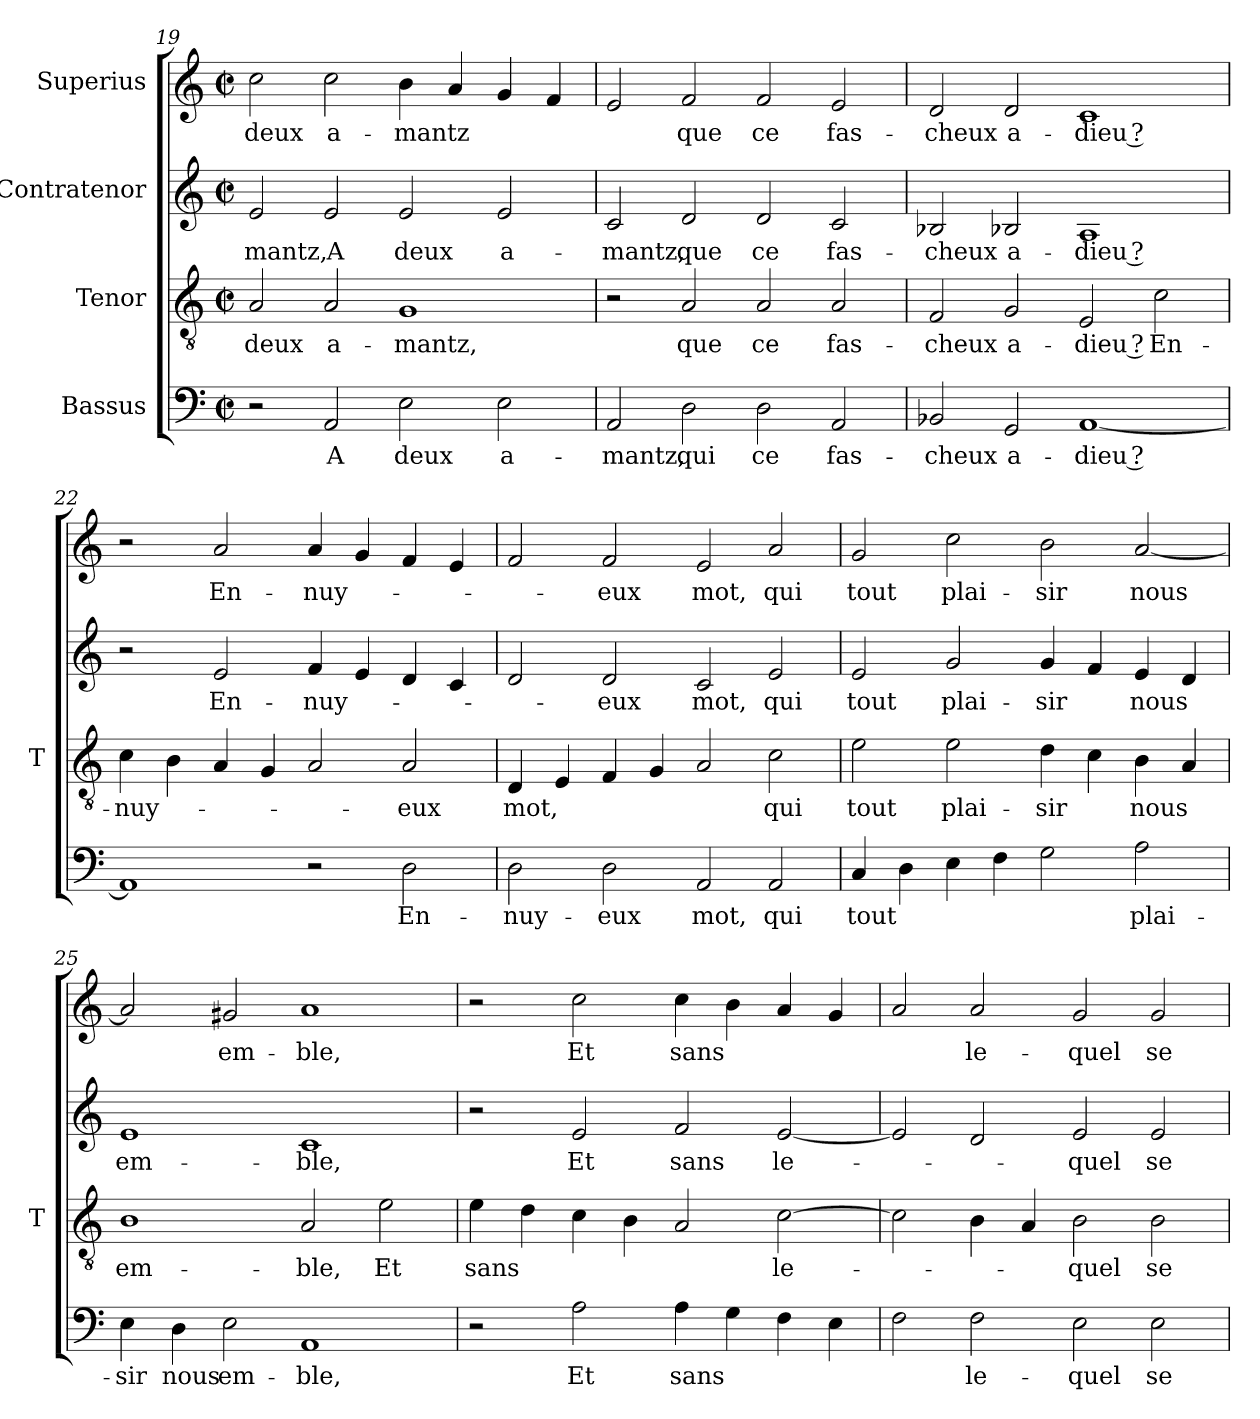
**kern	**text	**kern	**text	**kern	**text	**kern	**text
*part4	*part4	*part3	*part3	*part2	*part2	*part1	*part1
*staff4	*staff4	*staff3	*staff3	*staff2	*staff2	*staff1	*staff1
*I"Bassus	*	*I"Tenor	*	*I"Contratenor	*	*I"Superius	*
*	*	*I'T	*	*	*	*	*
*clefF4	*	*clefGv2	*	*clefG2	*	*clefG2	*
*k[]	*	*k[]	*	*k[]	*	*k[]	*
*C:	*	*C:	*	*C:	*	*C:	*
*M2/2	*	*M2/2	*	*M2/2	*	*M2/2	*
*met(c|)	*	*met(c|)	*	*met(c|)	*	*met(c|)	*
=19	=19	=19	=19	=19	=19	=19	=19
2r	.	2A	-deux	2e	-mantz,	2cc	-deux
2AA	-A	2A	a-	2e	-A	2cc	a-
2E	-deux	1G	-mantz,	2e	-deux	4b	-mantz
.	.	.	.	.	.	4a	.
2E	a-	.	.	2e	a-	4g	.
.	.	.	.	.	.	4f	.
!!LO:PB:g=z
=20	=20	=20	=20	=20	=20	=20	=20
2AA	-mantz,	2r	.	2c	-mantz,	2e	.
2D	-qui	2A	-que	2d	-que	2f	-que
2D	-ce	2A	-ce	2d	-ce	2f	-ce
2AA	fas-	2A	fas-	2c	fas-	2e	fas-
=21	=21	=21	=21	=21	=21	=21	=21
2BB-X	-cheux	2F	-cheux	2B-X	-cheux	2d	-cheux
2GG	a-	2G	a-	2B-X	a-	2d	a-
[1AA	-dieu ?	2E	-dieu ?	1A	-dieu ?	1c	-dieu ?
.	.	2c	En-	.	.	.	.
=22	=22	=22	=22	=22	=22	=22	=22
1AA]	.	4c	nuy-	2r	.	2r	.
.	.	4B	.	.	.	.	.
.	.	4A	.	2e	En-	2a	En-
.	.	4G	.	.	.	.	.
2r	.	2A	.	4f	nuy-	4a	nuy-
.	.	.	.	4e	.	4g	.
2D	En-	2A	-eux	4d	.	4f	.
.	.	.	.	4c	.	4e	.
=23	=23	=23	=23	=23	=23	=23	=23
2D	nuy-	4D	-mot,	2d	.	2f	.
.	.	4E	.	.	.	.	.
2D	-eux	4F	.	2d	-eux	2f	-eux
.	.	4G	.	.	.	.	.
2AA	-mot,	2A	.	2c	-mot,	2e	-mot,
2AA	-qui	2c	-qui	2e	-qui	2a	-qui
!!LO:LB:g=z
=24	=24	=24	=24	=24	=24	=24	=24
4C	-tout	2e	-tout	2e	-tout	2g	-tout
4D	.	.	.	.	.	.	.
4E	.	2e	plai-	2g	plai-	2cc	plai-
4F	.	.	.	.	.	.	.
2G	.	4d	-sir	4g	-sir	2b	-sir
.	.	4c	.	4f	.	.	.
2A	plai-	4B	-nous	4e	-nous	[2a	-nous
.	.	4A	.	4d	.	.	.
=25	=25	=25	=25	=25	=25	=25	=25
4E	-sir	1B	em-	1e	em-	2a]	.
4D	-nous	.	.	.	.	.	.
2E	em-	.	.	.	.	2g#X	em-
1AA	-ble,	2A	-ble,	1c	-ble,	1a	-ble,
.	.	2e	-Et	.	.	.	.
=26	=26	=26	=26	=26	=26	=26	=26
2r	.	4e	-sans	2r	.	2r	.
.	.	4d	.	.	.	.	.
2A	-Et	4c	.	2e	-Et	2cc	-Et
.	.	4B	.	.	.	.	.
4A	-sans	2A	.	2f	-sans	4cc	-sans
4G	.	.	.	.	.	4b	.
4F	.	[2c	le-	[2e	le-	4a	.
4E	.	.	.	.	.	4g	.
=27	=27	=27	=27	=27	=27	=27	=27
2F	.	2c]	.	2e]	.	2a	.
2F	le-	4B	.	2d	.	2a	le-
.	.	4A	.	.	.	.	.
2E	-quel	2B	-quel	2e	-quel	2g	-quel
2E	se-	2B	se-	2e	se-	2g	se-
=	=	=	=	=	=	=	=
*-	*-	*-	*-	*-	*-	*-	*-
